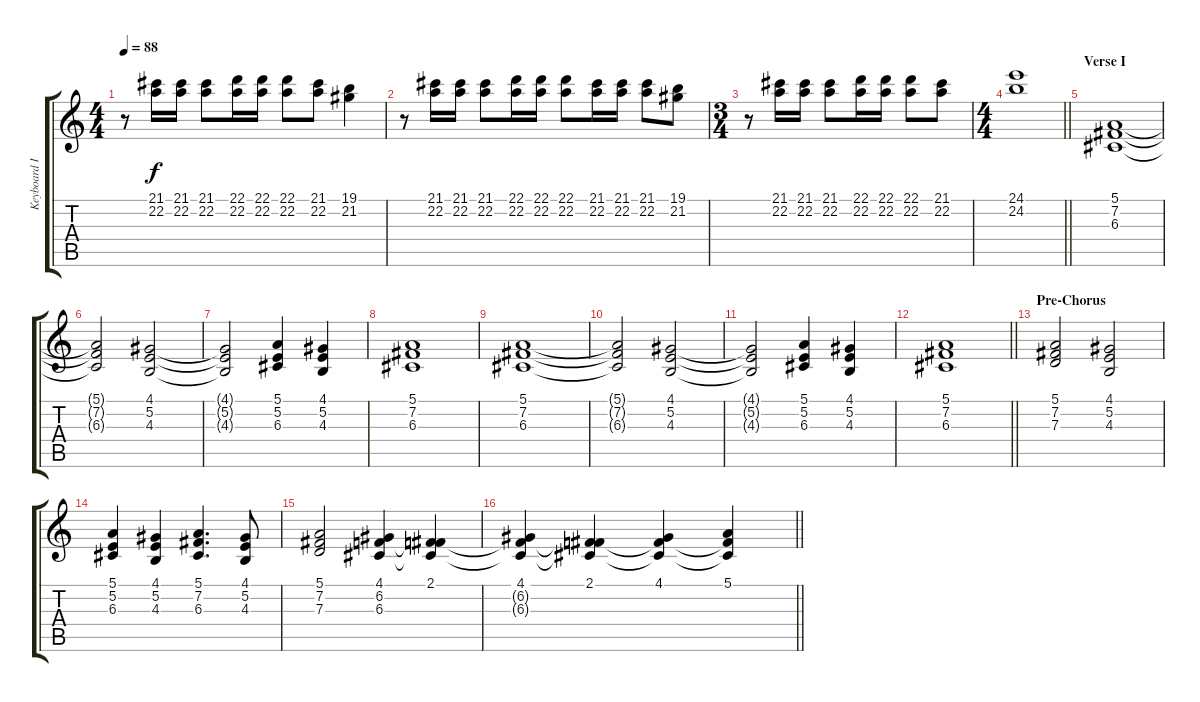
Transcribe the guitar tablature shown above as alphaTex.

\track ("Keyboard I" "Keyboard I") {instrument synthstrings1}
\staff {score tabs}
\tuning (E4 B3 G3 D3 A2 E2) {hide}
\ts (4 4)
\tempo 88
\clef g2
\ks c
r.8{dy f} (21.1 22.2).16 (21.1 22.2).16 (21.1 22.2).8 (22.1 22.2).16 (22.1 22.2).16 (22.1 22.2).8 (21.1 22.2).8 (19.1 21.2).4 |
r.8 (21.1 22.2).16 (21.1 22.2).16 (21.1 22.2).8 (22.1 22.2).16 (22.1 22.2).16 (22.1 22.2).8 (21.1 22.2).16 (21.1 22.2).16 (21.1 22.2).8 (19.1 21.2).8 |
\ts (3 4)
r.8 (21.1 22.2).16 (21.1 22.2).16 (21.1 22.2).8 (22.1 22.2).16 (22.1 22.2).16 (22.1 22.2).8 (21.1 22.2).8 |
\ts (4 4)
\barLineRight lightlight
(24.1 24.2).1 |
\section ("" "Verse I")
(5.1 7.2 6.3).1 |
(5.1{t} 7.2{t} 6.3{t}).2 (4.1 5.2 4.3).2 |
(4.1{t} 5.2{t} 4.3{t}).2 (5.1 5.2 6.3).4 (4.1 5.2 4.3).4 |
(5.1 7.2 6.3).1 |
(5.1 7.2 6.3).1 |
(5.1{t} 7.2{t} 6.3{t}).2 (4.1 5.2 4.3).2 |
(4.1{t} 5.2{t} 4.3{t}).2 (5.1 5.2 6.3).4 (4.1 5.2 4.3).4 |
\barLineRight lightlight
(5.1 7.2 6.3).1 |
\section ("" "Pre-Chorus")
(5.1 7.2 7.3).2 (4.1 5.2 4.3).2 |
(5.1 5.2 6.3).4 (4.1 5.2 4.3).4 (5.1 7.2 6.3).4{d} (4.1 5.2 4.3).8 |
(5.1 7.2 7.3).2 (4.1 6.2 6.3).4 (2.1 6.2{t} 6.3{t}).4 |
\barLineRight lightlight
(4.1 6.2{t} 6.3{t}).4 (2.1 6.2{t} 6.3{t}).4 (4.1 6.2{t} 6.3{t}).4 (5.1 6.2{t} 6.3{t}).4
